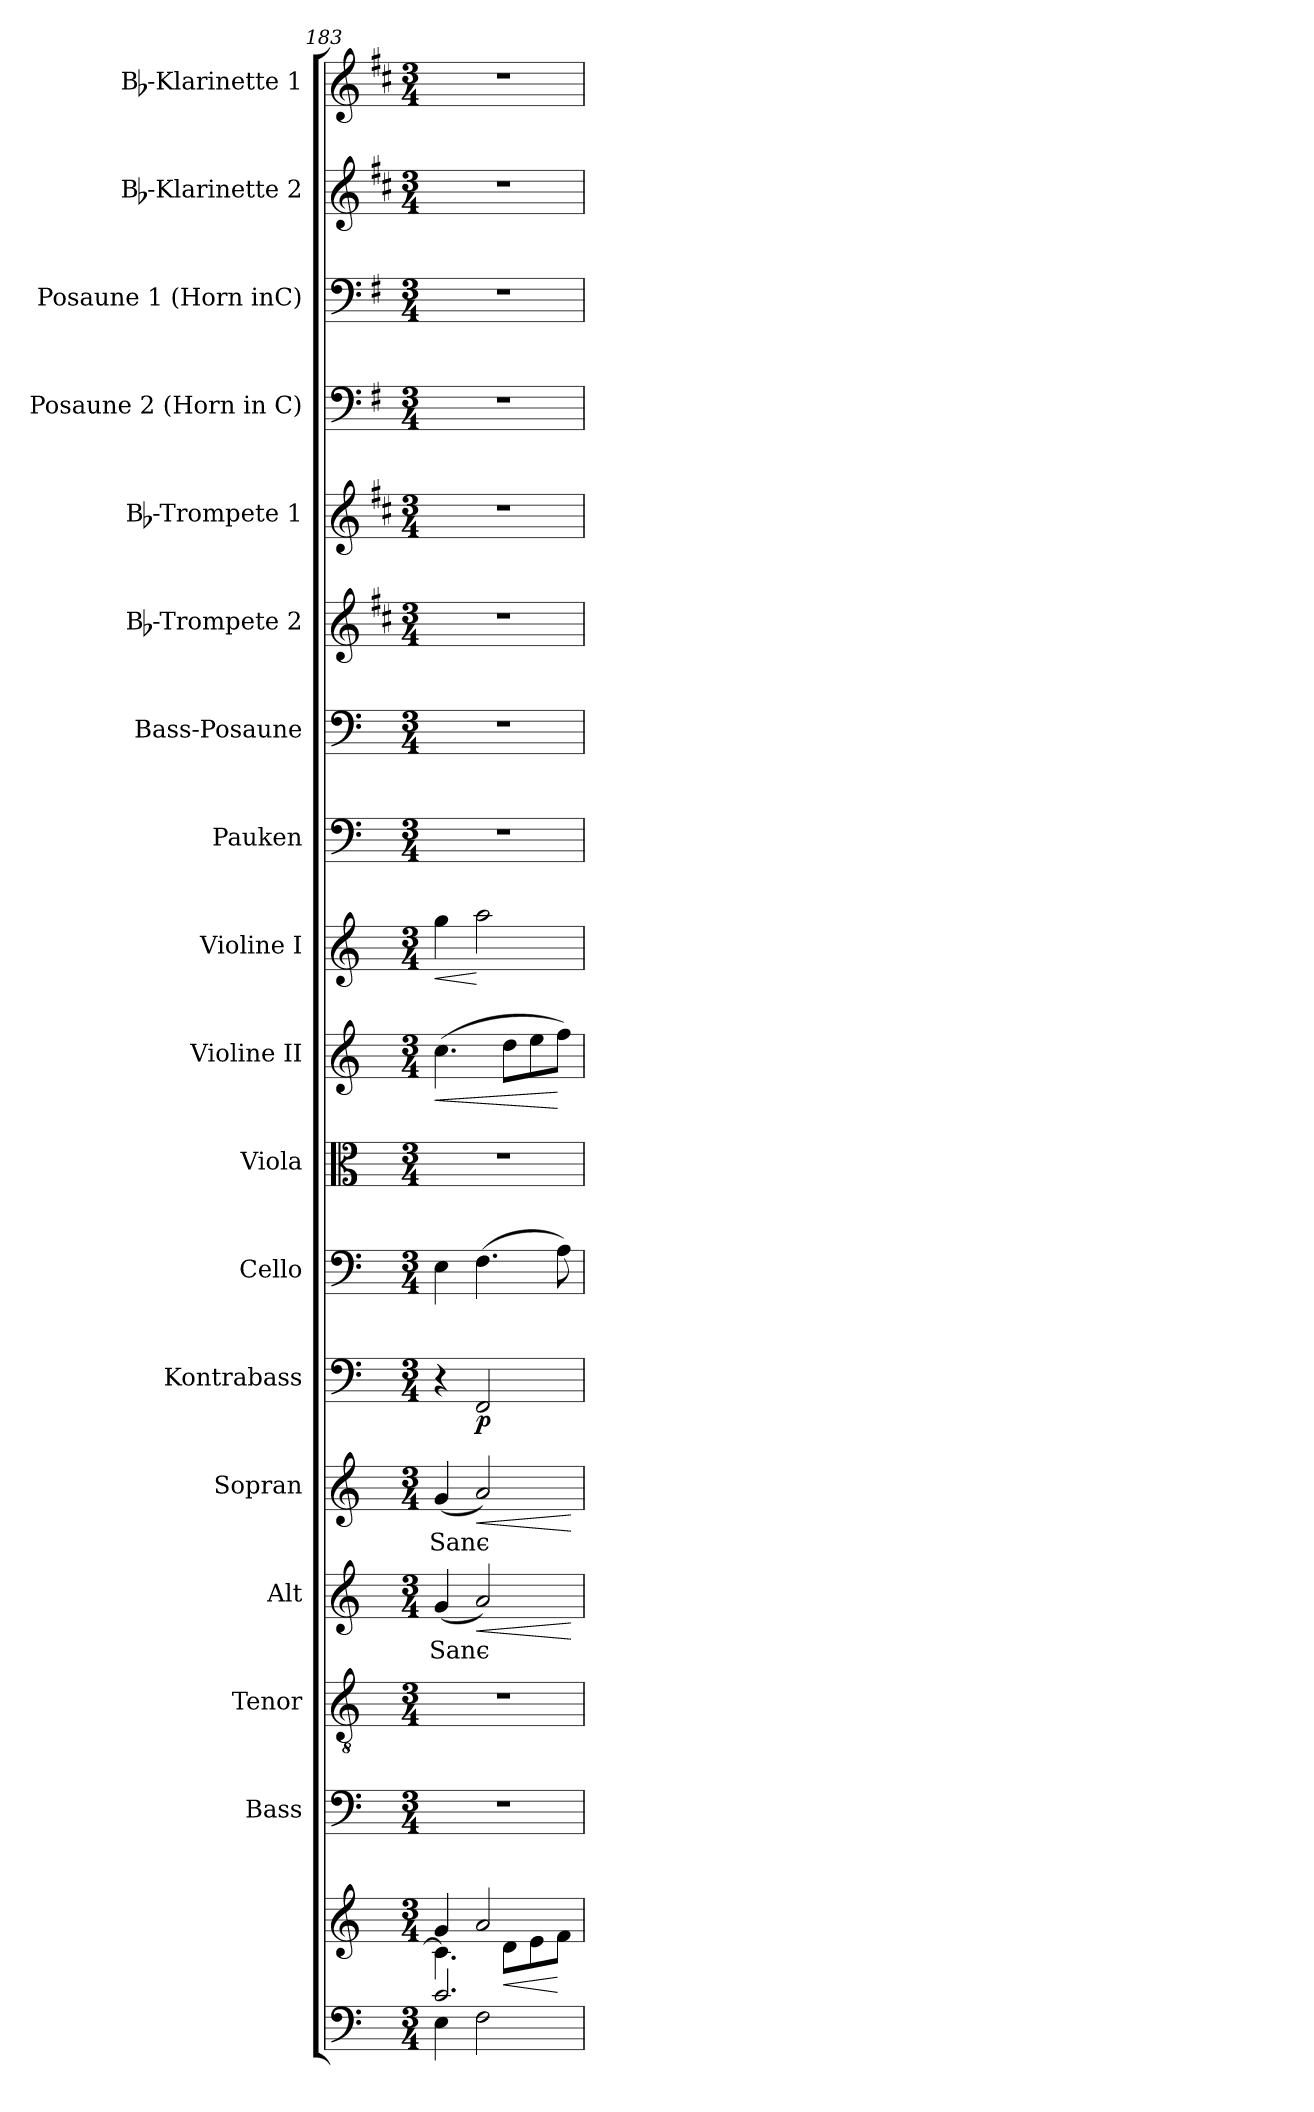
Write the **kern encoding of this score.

**kern	**kern	**dynam	**kern	**kern	**kern	**text	**dynam	**kern	**text	**dynam	**kern	**dynam	**kern	**kern	**kern	**dynam	**kern	**dynam	**kern	**kern	**kern	**kern	**kern	**kern	**kern	**kern
*part18	*part18	*part18	*part17	*part16	*part15	*part15	*part15	*part14	*part14	*part14	*part13	*part13	*part12	*part11	*part10	*part10	*part9	*part9	*part8	*part7	*part6	*part5	*part4	*part3	*part2	*part1
*staff19	*staff18	*staff18/19	*staff17	*staff16	*staff15	*staff15	*staff15	*staff14	*staff14	*staff14	*staff13	*staff13	*staff12	*staff11	*staff10	*staff10	*staff9	*staff9	*staff8	*staff7	*staff6	*staff5	*staff4	*staff3	*staff2	*staff1
*	*	*	*I"Bass	*I"Tenor	*I"Alt	*	*	*I"Sopran	*	*	*I"Kontrabass	*	*I"Cello	*I"Viola	*I"Violine II	*	*I"Violine I	*	*I"Pauken	*I"Bass-Posaune	*I"Bb-Trompete 2	*I"Bb-Trompete 1	*I"Posaune 2 (Horn in C)	*I"Posaune 1 (Horn inC)	*I"Bb-Klarinette 2	*I"Bb-Klarinette 1
*	*	*	*I'B.	*I'T.	*I'A.	*	*	*I'S.	*	*	*I'Kb.	*	*	*I'Vla.	*I'Vl. II	*	*I'Vl. I	*	*I'Pk.	*I'B-Pos.	*I'Bb Trp. 2	*I'Bb Trp. 1	*I'Pos. 2	*I'Pos. 1	*I'Bb Kl. 2	*I'Bb Kl. 1
!!LO:PB:g=z
*clefF4	*clefG2	*	*clefF4	*clefGv2	*clefG2	*	*	*clefG2	*	*	*clefF4	*	*clefF4	*clefC3	*clefG2	*	*clefG2	*	*clefF4	*clefF4	*clefG2	*clefG2	*clefF4	*clefF4	*clefG2	*clefG2
*	*	*	*	*	*	*	*	*	*	*	*ITrd7c12	*	*	*	*	*	*	*	*	*	*ITrd1c2	*ITrd1c2	*ITrd4c7	*ITrd4c7	*ITrd1c2	*ITrd1c2
*k[]	*k[]	*	*k[]	*k[]	*k[]	*	*	*k[]	*	*	*k[]	*	*k[]	*k[]	*k[]	*	*k[]	*	*k[]	*k[]	*k[]	*k[]	*k[]	*k[]	*k[]	*k[]
*C:	*C:	*	*C:	*C:	*C:	*	*	*C:	*	*	*C:	*	*C:	*C:	*C:	*	*C:	*	*C:	*C:	*C:	*C:	*C:	*C:	*C:	*C:
*M3/4	*M3/4	*	*M3/4	*M3/4	*M3/4	*	*	*M3/4	*	*	*M3/4	*	*M3/4	*M3/4	*M3/4	*	*M3/4	*	*M3/4	*M3/4	*M3/4	*M3/4	*M3/4	*M3/4	*M3/4	*M3/4
=183	=183	=183	=183	=183	=183	=183	=183	=183	=183	=183	=183	=183	=183	=183	=183	=183	=183	=183	=183	=183	=183	=183	=183	=183	=183	=183
*^	*^	*	*	*	*	*	*	*	*	*	*	*	*	*	*	*	*	*	*	*	*	*	*	*	*	*
!	!	!	!	!	!	!	!	!LO:LY:b	!	!	!LO:LY:b	!	!	!	!	!	!	!LO:HP:b	!	!LO:HP:b	!	!	!	!	!	!	!	!
2.c/	4E\	4g/	4.c\]	.	2.r	2.r	(<4g/	Sanc-	.	(<4g/	Sanc-	.	4r	.	4E\	2.r	(>4.cc\	<	4gg\	<	2.r	2.r	2.r	2.r	2.r	2.r	2.r	2.r
!	!	!	!	!	!	!	!	!	!LO:HP:b	!	!	!LO:HP:b	!	!LO:DY:b	!	!	!	!	!	!	!	!	!	!	!	!	!	!
.	2F\	2a/	.	.	.	.	2a/)	.	<	2a/)	.	<	2FFF/	p	(>4.F\	.	.	.	2aa\	[	.	.	.	.	.	.	.	.
!	!	!	!	!LO:HP:b	!	!	!	!	!	!	!	!	!	!	!	!	!	!	!	!	!	!	!	!	!	!	!	!
.	.	.	8d\L	<	.	.	.	.	.	.	.	.	.	.	.	.	8dd\L	.	.	.	.	.	.	.	.	.	.	.
.	.	.	8e\	.	.	.	.	.	.	.	.	.	.	.	.	.	8ee\	.	.	.	.	.	.	.	.	.	.	.
.	.	.	8f\J	[	.	.	.	.	.	.	.	.	.	.	8A\)	.	8ff\J)	[	.	.	.	.	.	.	.	.	.	.
*v	*v	*	*	*	*	*	*	*	*	*	*	*	*	*	*	*	*	*	*	*	*	*	*	*	*	*	*	*
*	*v	*v	*	*	*	*	*	*	*	*	*	*	*	*	*	*	*	*	*	*	*	*	*	*	*	*	*
.	.	.	.	.	.	.	[	.	.	[	.	.	.	.	.	.	.	.	.	.	.	.	.	.	.	.
=	=	=	=	=	=	=	=	=	=	=	=	=	=	=	=	=	=	=	=	=	=	=	=	=	=	=
*-	*-	*-	*-	*-	*-	*-	*-	*-	*-	*-	*-	*-	*-	*-	*-	*-	*-	*-	*-	*-	*-	*-	*-	*-	*-	*-
